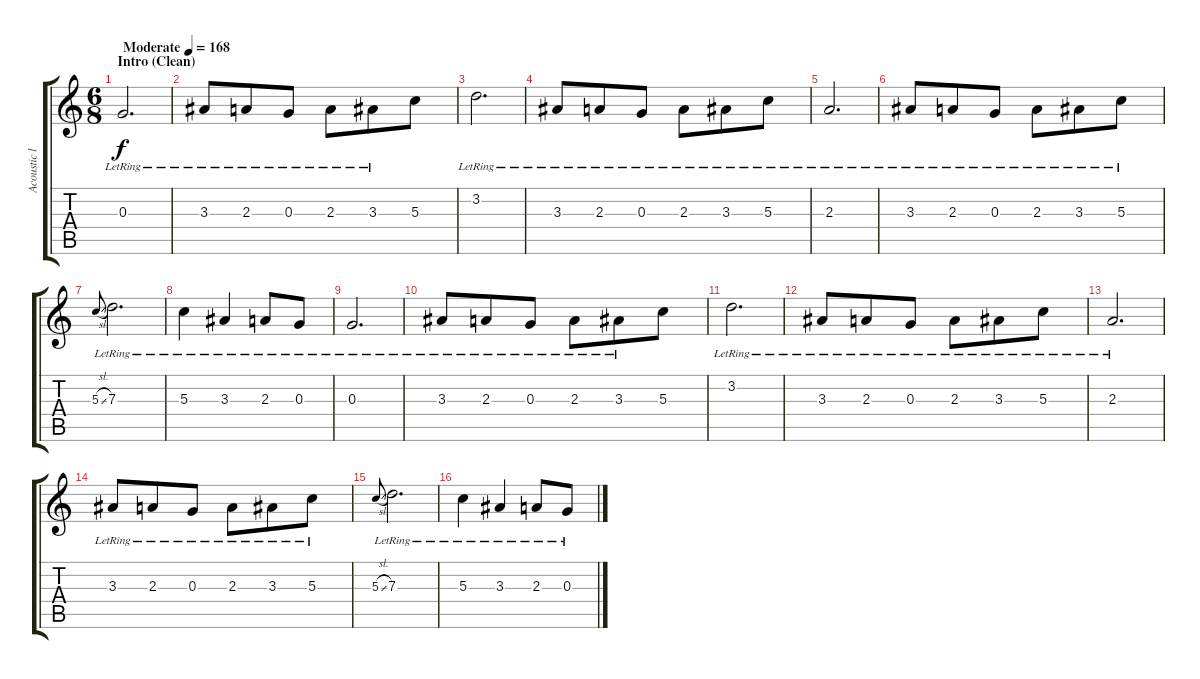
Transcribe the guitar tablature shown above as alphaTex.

\track ("Acoustic l" "Acoustic l") {instrument acousticguitarsteel}
\staff {score tabs}
\tuning (E4 B3 G3 D3 A2 D2) {hide}
\ts (6 8)
\section ("" "Intro (Clean)")
\tempo (168 "Moderate")
\clef g2
\ks c
0.3{lr}.2{d dy f instrument acousticguitarsteel} |
3.3{lr}.8 2.3{lr}.8 0.3{lr}.8 2.3{lr}.8 3.3{lr}.8 5.3.8 |
3.2{lr}.2{d} |
3.3{lr}.8 2.3{lr}.8 0.3{lr}.8 2.3{lr}.8 3.3{lr}.8 5.3{lr}.8 |
2.3{lr}.2{d} |
3.3{lr}.8 2.3{lr}.8 0.3{lr}.8 2.3{lr}.8 3.3{lr}.8 5.3{lr}.8 |
5.3{sl}.8{gr onbeat} 7.3{lr}.2{d} |
5.3{lr}.4 3.3{lr}.4 2.3{lr}.8 0.3{lr}.8 |
0.3{lr}.2{d} |
3.3{lr}.8 2.3{lr}.8 0.3{lr}.8 2.3{lr}.8 3.3{lr}.8 5.3.8 |
3.2{lr}.2{d} |
3.3{lr}.8 2.3{lr}.8 0.3{lr}.8 2.3{lr}.8 3.3{lr}.8 5.3{lr}.8 |
2.3{lr}.2{d} |
3.3{lr}.8 2.3{lr}.8 0.3{lr}.8 2.3{lr}.8 3.3{lr}.8 5.3{lr}.8 |
5.3{sl}.8{gr onbeat} 7.3{lr}.2{d} |
5.3{lr}.4 3.3{lr}.4 2.3{lr}.8 0.3{lr}.8
